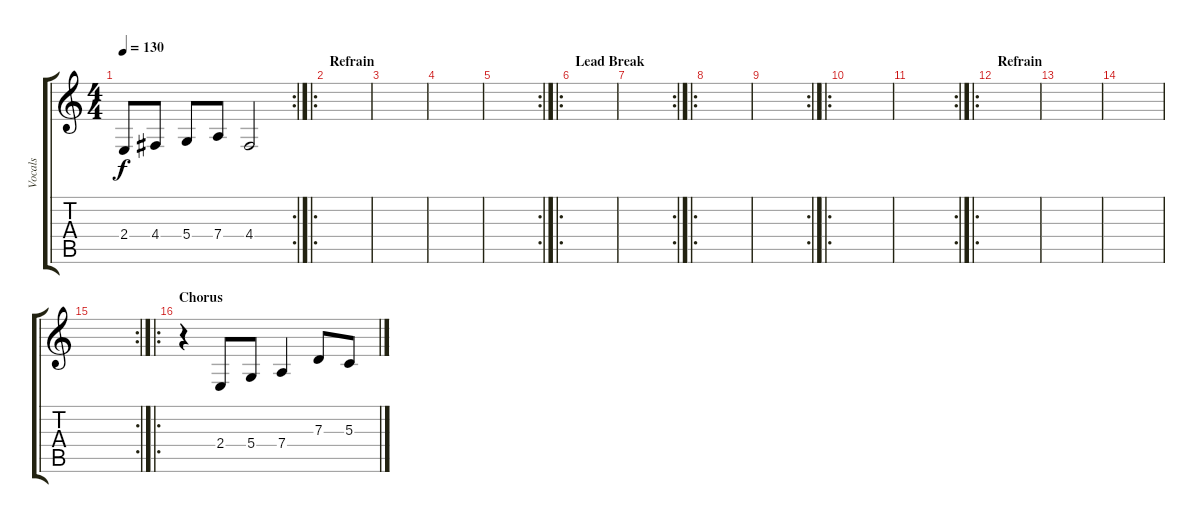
\track ("Vocals" "Vocals") {instrument lead6voice}
\staff {score tabs}
\tuning (E4 B3 G3 D3 A2 E2) {hide}
\rc 2
\ts (4 4)
\tempo 130
\clef g2
\ks c
2.4.8{dy f} 4.4.8 5.4.8 7.4.8 4.4.2 |
\ro
\section ("" "Refrain")
|
|
|
\rc 2
|
\ro
\section ("" "Lead Break")
|
\rc 2
|
\ro
|
\rc 2
|
\ro
|
\rc 2
|
\ro
\section ("" "Refrain")
|
|
|
\rc 2
|
\ro
\section ("" "Chorus")
r.4 2.4.8 5.4.8 7.4.4 7.3.8 5.3.8
